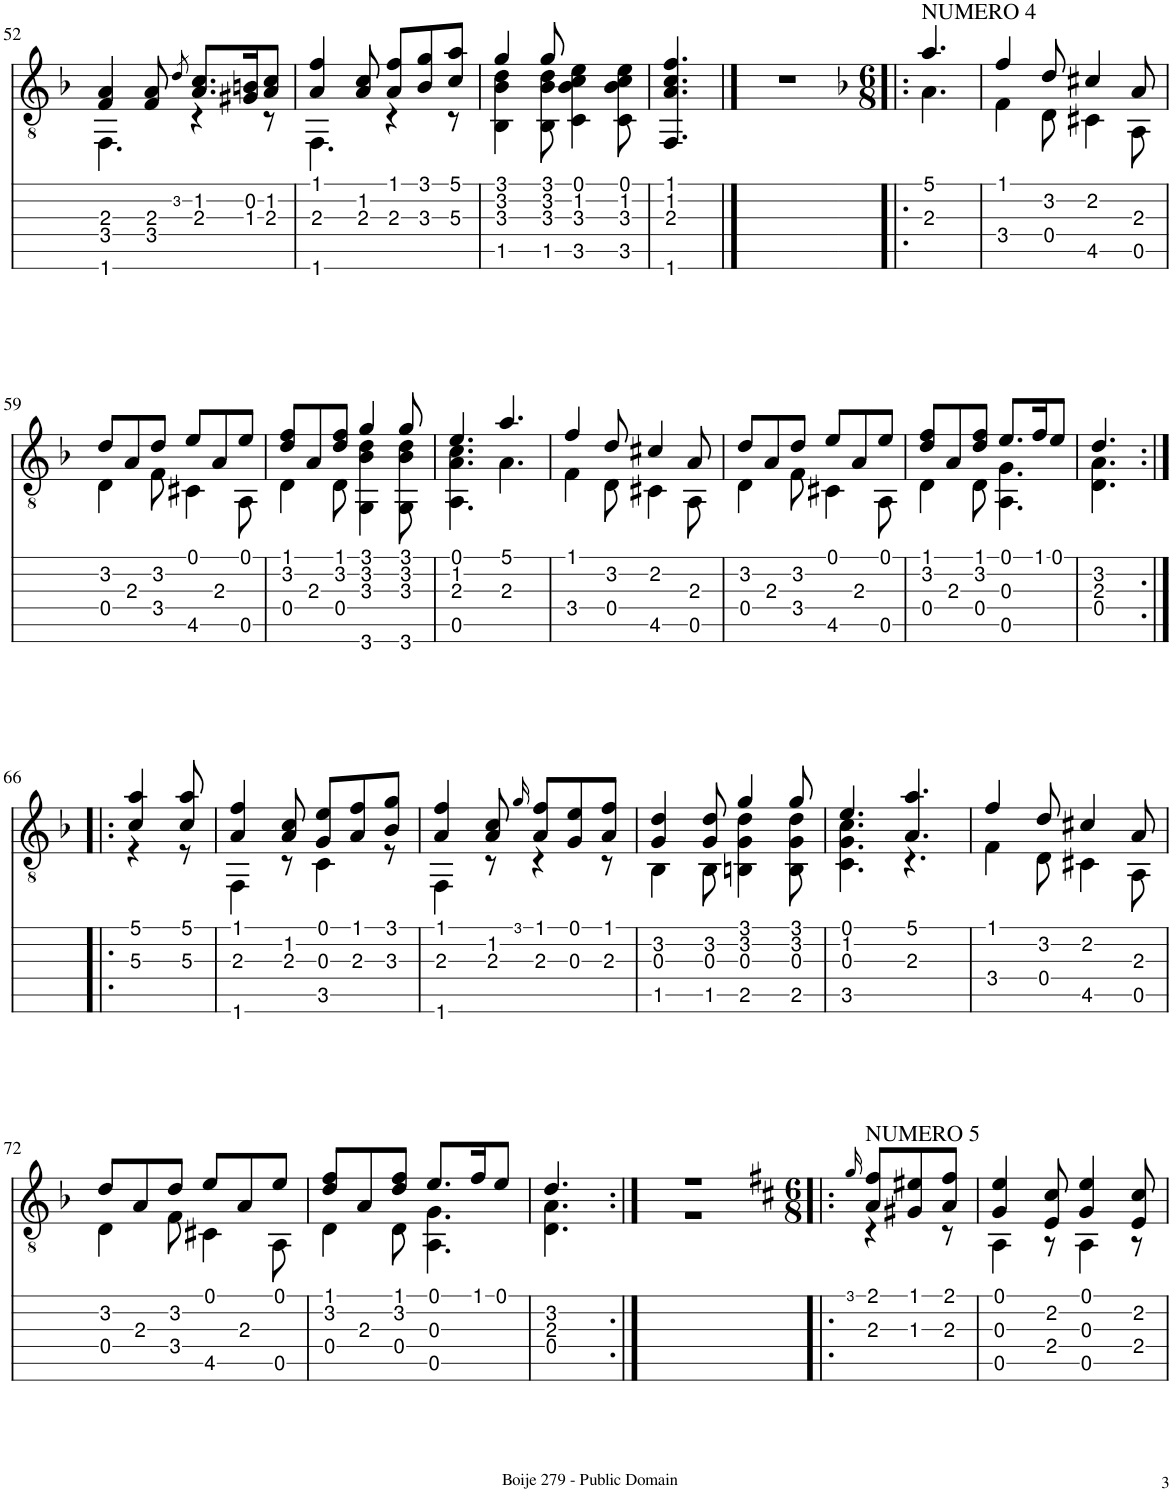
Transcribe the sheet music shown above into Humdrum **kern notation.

**kern	**kern
*part1	*part1
*staff2	*staff1
*I"Guitar	*
*I'Guit.	*
!!LO:PB:g=z
*	*clefGv2
*k[b-]	*k[b-]
*M6/8	*M6/8
=52	=52
*^	*^
4F 4A	4.FF	4F/ 4A/	4.FF\
8F 8A	.	8F/ 8A/	.
qd	.	8qd/	.
8.A\ 8.c\L	4r	8.A/ 8.c/L	4r
16G#\ 16B\K	.	16G#X/ 16Bn/K	.
8A\ 8c\J	8r	8A/ 8c/J	8r
=53	=53	=53	=53
4A 4f	4.FF	4A/ 4f/	4.FF\
8A 8c	.	8A/ 8c/	.
8A\ 8f\L	4r	8A/ 8f/L	4r
8B-\ 8g\	.	8B-/ 8g/	.
8c\ 8a\J	8r	8c/ 8a/J	8r
=54	=54	=54	=54
4g	4BB- 4B- 4d	4g/	4BB-\ 4B-\ 4d\
8g	8BB- 8B- 8d	8g/	8BB-\ 8B-\ 8d\
4C 4B- 4c 4e	4.ryy	4C\ 4B-\ 4c\ 4e\	4.ryy
8C 8B- 8c 8e	.	8C\ 8B-\ 8c\ 8e\	.
*v	*v	*	*
*	*v	*v
=55	=55
4.FF 4.A 4.c 4.f	4.FF/ 4.A/ 4.c/ 4.f/
==56	==56
2.r	2.r
=57!|:	=57!|:
*k[b-]	*k[b-]
*M6/8	*M6/8
*^	*^
!	!	!LO:TX:a:t=NUMERO 4	!
4.a	4.A	4.a/	4.A\
=58	=58	=58	=58
4f	4F	4f/	4F\
8d	8D	8d/	8D\
4c#	4C#	4c#X/	4C#X\
8A	8AA	8A/	8AA\
!!LO:LB:g=z	!!
=59	=59	=59	=59
8dL	4D	8d/L	4D\
8A	.	8A/	.
8dJ	8F	8d/J	8F\
8eL	4C#	8e/L	4C#X\
8A	.	8A/	.
8eJ	8AA	8e/J	8AA\
=60	=60	=60	=60
8d\ 8f\L	4D	8d/ 8f/L	4D\
8A	.	8A/	.
8d\ 8f\J	8D	8d/ 8f/J	8D\
4g	4GG 4B- 4d	4g/	4GG\ 4B-\ 4d\
8g	8GG 8B- 8d	8g/	8GG\ 8B-\ 8d\
=61	=61	=61	=61
4.e	4.AA 4.A 4.c	4.e/	4.AA\ 4.A\ 4.c\
4.a	4.A	4.a/	4.A\
=62	=62	=62	=62
4f	4F	4f/	4F\
8d	8D	8d/	8D\
4c#	4C#	4c#X/	4C#X\
8A	8AA	8A/	8AA\
=63	=63	=63	=63
8dL	4D	8d/L	4D\
8A	.	8A/	.
8dJ	8F	8d/J	8F\
8eL	4C#	8e/L	4C#X\
8A	.	8A/	.
8eJ	8AA	8e/J	8AA\
=64	=64	=64	=64
8d\ 8f\L	4D	8d/ 8f/L	4D\
8A	.	8A/	.
8d\ 8f\J	8D	8d/ 8f/J	8D\
8.eL	4.AA 4.G	8.e/L	4.AA\ 4.G\
16fK	.	16f/K	.
8eJ	.	8e/J	.
=65	=65	=65	=65
4.d	4.D 4.A	4.d/	4.D\ 4.A\
!!LO:LB:g=z	!!
=66:|!|:	=66:|!|:	=66:|!|:	=66:|!|:
4c 4a	4r	4c/ 4a/	4r
8c 8a	8r	8c/ 8a/	8r
=67	=67	=67	=67
4A 4f	4FF	4A/ 4f/	4FF\
8A 8c	8r	8A/ 8c/	8r
8G\ 8e\L	4C	8G/ 8e/L	4C\
8A\ 8f\	.	8A/ 8f/	.
8B-\ 8g\J	8r	8B-/ 8g/J	8r
=68	=68	=68	=68
4A 4f	4FF	4A/ 4f/	4FF\
8A 8c	8r	8A/ 8c/	8r
qg	.	16qg/	.
8A\ 8f\L	4r	8A/ 8f/L	4r
8G\ 8e\	.	8G/ 8e/	.
8A\ 8f\J	8r	8A/ 8f/J	8r
=69	=69	=69	=69
4G 4d	4BB-	4G/ 4d/	4BB-\
8G 8d	8BB-	8G/ 8d/	8BB-\
4g	4BB 4G 4d	4g/	4BBn\ 4G\ 4d\
8g	8BB 8G 8d	8g/	8BB\ 8G\ 8d\
=70	=70	=70	=70
4.e	4.C 4.G 4.c	4.e/	4.C\ 4.G\ 4.c\
4.A 4.a	4.r	4.A/ 4.a/	4.r
=71	=71	=71	=71
4f	4F	4f/	4F\
8d	8D	8d/	8D\
4c#	4C#	4c#X/	4C#X\
8A	8AA	8A/	8AA\
!!LO:LB:g=z	!!
=72	=72	=72	=72
8dL	4D	8d/L	4D\
8A	.	8A/	.
8dJ	8F	8d/J	8F\
8eL	4C#	8e/L	4C#X\
8A	.	8A/	.
8eJ	8AA	8e/J	8AA\
=73	=73	=73	=73
8d\ 8f\L	4D	8d/ 8f/L	4D\
8A	.	8A/	.
8d\ 8f\J	8D	8d/ 8f/J	8D\
8.eL	4.AA 4.G	8.e/L	4.AA\ 4.G\
16fK	.	16f/K	.
8eJ	.	8e/J	.
=74	=74	=74	=74
4.d	4.D 4.A	4.d/	4.D\ 4.A\
=75:|!	=75:|!	=75:|!	=75:|!
2.r	2.r	2.r	2.r
=76!|:	=76!|:	=76!|:	=76!|:
*k[f#c#]	*	*k[f#c#]	*
*M6/8	*	*M6/8	*
qg	.	16qg/	.
!	!	!LO:TX:a:t=NUMERO 5	!
8A\ 8f#\L	4r	8A/ 8f#/L	4r
8G#\ 8e#\	.	8G#X/ 8e#X/	.
8A\ 8f#\J	8r	8A/ 8f#/J	8r
=77	=77	=77	=77
4G 4e	4AA	4G/ 4e/	4AA\
8E 8c#	8r	8E/ 8c#/	8r
4G 4e	4AA	4G/ 4e/	4AA\
8E 8c#	8r	8E/ 8c#/	8r
*v	*v	*	*
*	*v	*v
=	=
*-	*-
